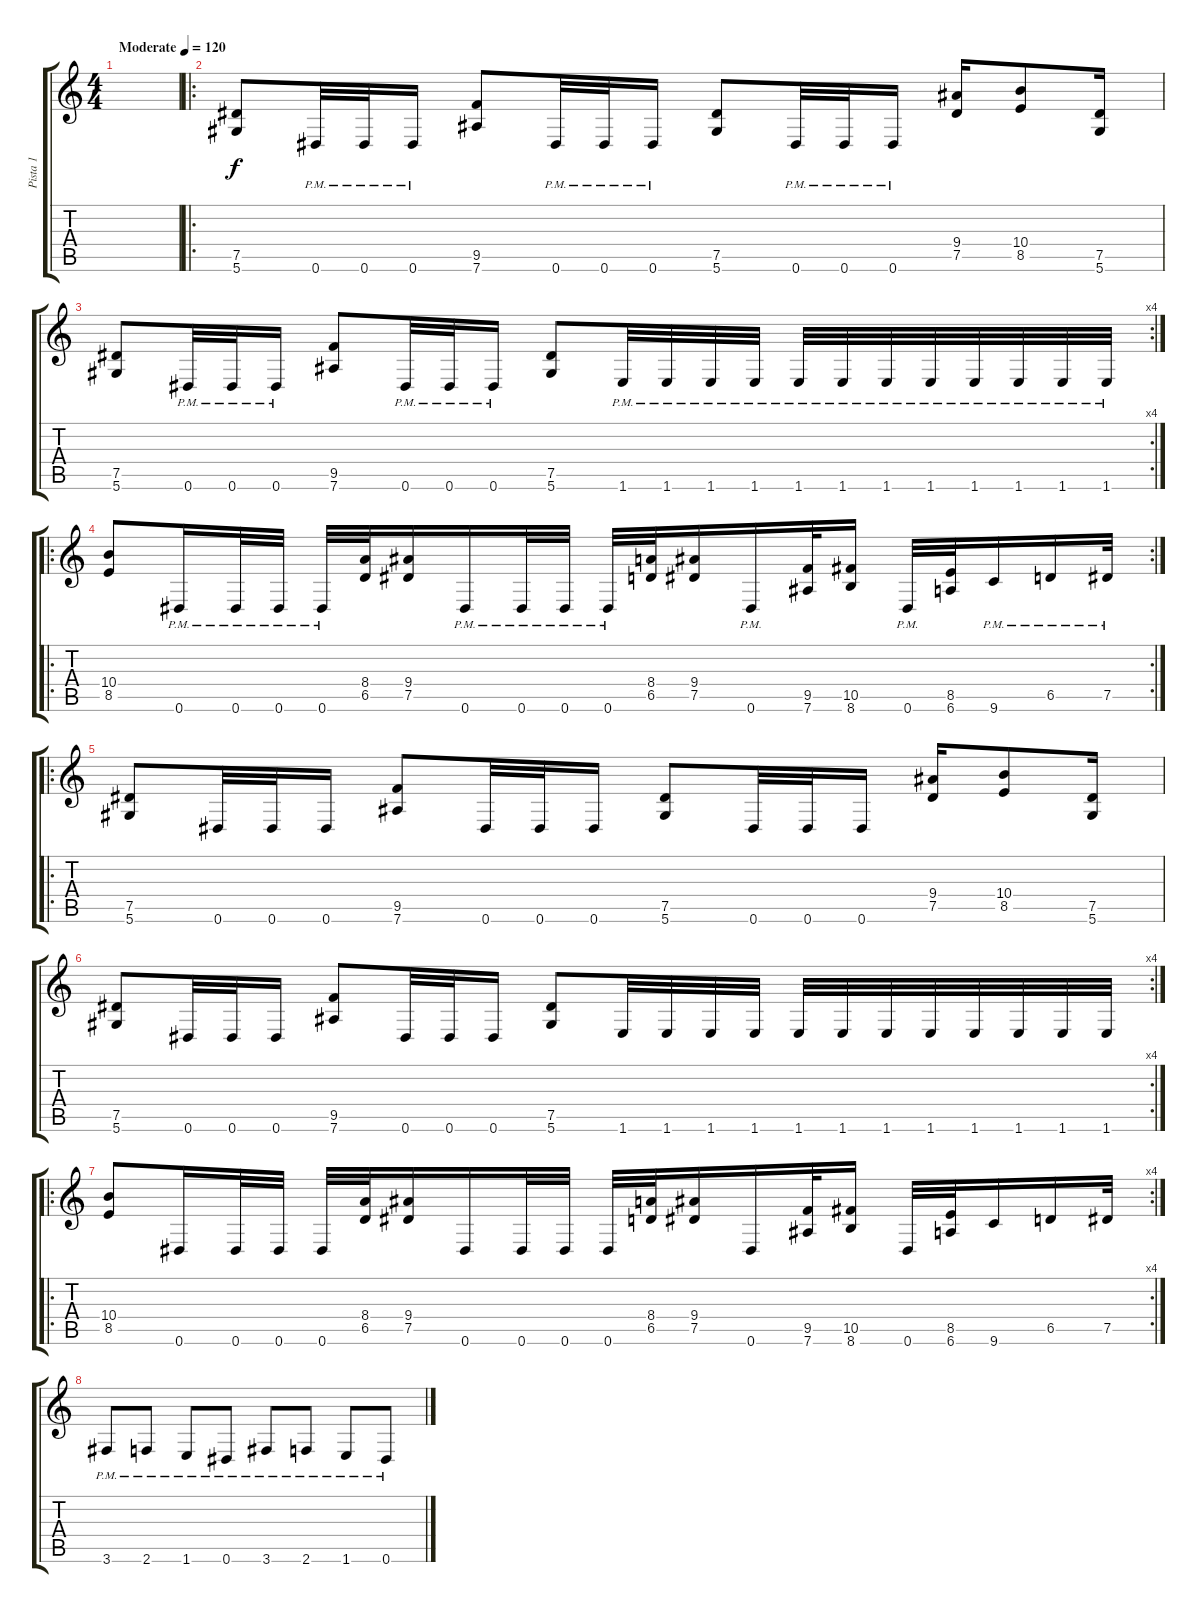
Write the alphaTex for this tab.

\track ("Pista 1" "Pista 1") {instrument distortionguitar}
\staff {score tabs}
\tuning (Eb4 Bb3 Gb3 Db3 Ab2 Eb2) {hide}
\ts (4 4)
\tempo (120 "Moderate")
\clef g2
\ks c
|
\ro
(7.5 5.6).8 0.6{pm}.32 0.6{pm}.32 0.6{pm}.16 (9.5 7.6).8 0.6{pm}.32 0.6{pm}.32 0.6{pm}.16 (7.5 5.6).8 0.6{pm}.32 0.6{pm}.32 0.6{pm}.16 (9.4 7.5).16 (10.4 8.5).8 (7.5 5.6).16 |
\rc 4
(7.5 5.6).8 0.6{pm}.32 0.6{pm}.32 0.6{pm}.16 (9.5 7.6).8 0.6{pm}.32 0.6{pm}.32 0.6{pm}.16 (7.5 5.6).8 1.6{pm}.32 1.6{pm}.32 1.6{pm}.32 1.6{pm}.32 1.6{pm}.32 1.6{pm}.32 1.6{pm}.32 1.6{pm}.32 1.6{pm}.32 1.6{pm}.32 1.6{pm}.32 1.6{pm}.32 |
\ro
\rc 2
(10.4 8.5).8 0.6{pm}.16 0.6{pm}.32 0.6{pm}.32 0.6{pm}.32 (8.4 6.5).32 (9.4 7.5).16 0.6{pm}.16 0.6{pm}.32 0.6{pm}.32 0.6{pm}.32 (8.4 6.5).32 (9.4 7.5).16 0.6{pm}.16 (9.5 7.6).32 (10.5 8.6).16 0.6{pm}.32 (8.5 6.6).32 9.6{pm}.16 6.5{pm}.16 7.5{pm}.32 |
\ro
(7.5 5.6).8 0.6.32 0.6.32 0.6.16 (9.5 7.6).8 0.6.32 0.6.32 0.6.16 (7.5 5.6).8 0.6.32 0.6.32 0.6.16 (9.4 7.5).16 (10.4 8.5).8 (7.5 5.6).16 |
\rc 4
(7.5 5.6).8 0.6.32 0.6.32 0.6.16 (9.5 7.6).8 0.6.32 0.6.32 0.6.16 (7.5 5.6).8 1.6.32 1.6.32 1.6.32 1.6.32 1.6.32 1.6.32 1.6.32 1.6.32 1.6.32 1.6.32 1.6.32 1.6.32 |
\ro
\rc 4
(10.4 8.5).8 0.6.16 0.6.32 0.6.32 0.6.32 (8.4 6.5).32 (9.4 7.5).16 0.6.16 0.6.32 0.6.32 0.6.32 (8.4 6.5).32 (9.4 7.5).16 0.6.16 (9.5 7.6).32 (10.5 8.6).16 0.6.32 (8.5 6.6).32 9.6.16 6.5.16 7.5.32 |
3.6{pm}.8 2.6{pm}.8 1.6{pm}.8 0.6{pm}.8 3.6{pm}.8 2.6{pm}.8 1.6{pm}.8 0.6{pm}.8
